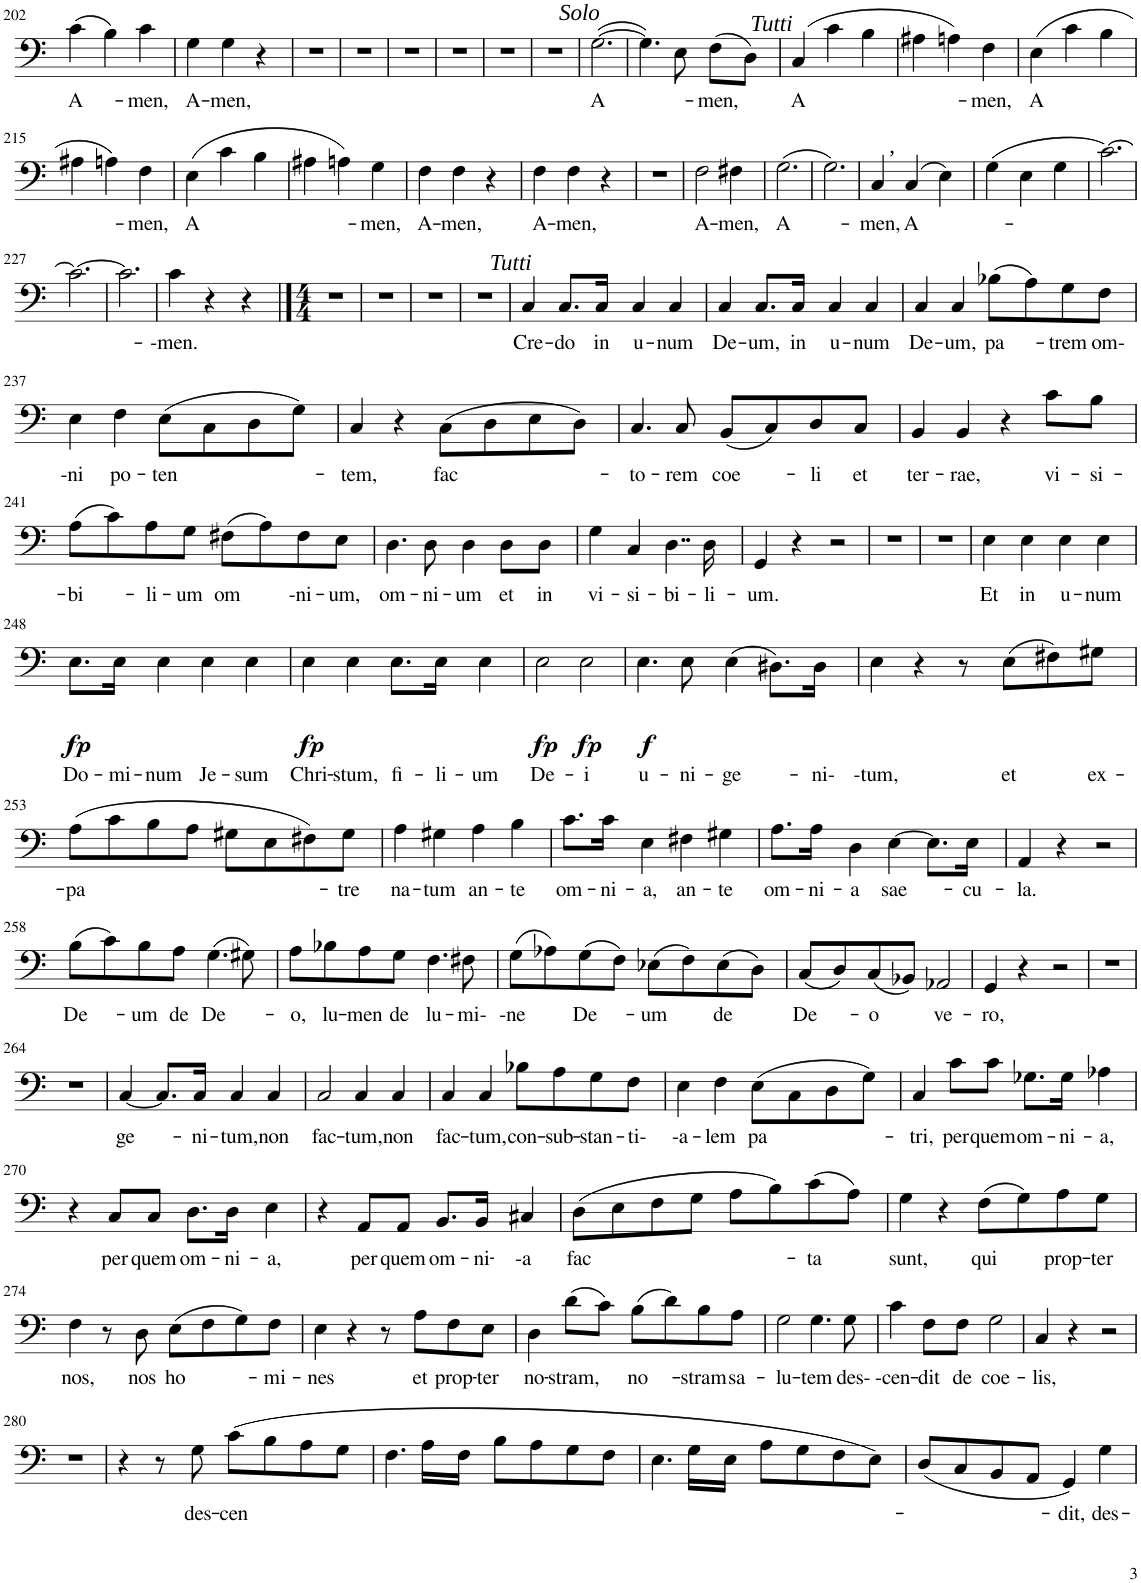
**kern	**text	**dynam
*part1	*part1	*part1
*staff1	*staff1	*staff1
*I"Baß + Pos.	*	*
!!LO:PB:g=z
*clefF4	*	*
*k[]	*	*
*M3/4	*	*
=202	=202	=202
!	!LO:LY:b	!
(4c\	A	.
4B\)	.	.
!	!LO:LY:b	!
4c\	men,	.
=203	=203	=203
!	!LO:LY:b	!
4G\	A-	.
!	!LO:LY:b	!
4G\	men,	.
4r	.	.
=204	=204	=204
2.r	.	.
=205	=205	=205
2.r	.	.
=206	=206	=206
2.r	.	.
=207	=207	=207
2.r	.	.
=208	=208	=208
2.r	.	.
=209	=209	=209
2.r	.	.
=210	=210	=210
!LO:TX:a:i:t=Solo	!	!
!	!LO:LY:b	!
([2.G\	A	.
=211	=211	=211
4.G\])	.	.
8E\	.	.
!	!LO:LY:b	!
(8F\L	men,	.
8D\J)	.	.
=212	=212	=212
!LO:TX:a:i:t=Tutti	!	!
!	!LO:LY:b	!
(4C/	A	.
4c\	.	.
4B\	.	.
=213	=213	=213
4A#X\	.	.
4An\)	.	.
!	!LO:LY:b	!
4F\	men,	.
=214	=214	=214
!	!LO:LY:b	!
(4E\	A	.
4c\	.	.
4B\	.	.
!!LO:LB:g=z
=215	=215	=215
4A#X\	.	.
4An\)	.	.
!	!LO:LY:b	!
4F\	men,	.
=216	=216	=216
!	!LO:LY:b	!
(4E\	A	.
4c\	.	.
4B\	.	.
=217	=217	=217
4A#X\	.	.
4An\)	.	.
!	!LO:LY:b	!
4G\	men,	.
=218	=218	=218
!	!LO:LY:b	!
4F\	A-	.
!	!LO:LY:b	!
4F\	men,	.
4r	.	.
=219	=219	=219
!	!LO:LY:b	!
4F\	A-	.
!	!LO:LY:b	!
4F\	men,	.
4r	.	.
=220	=220	=220
2.r	.	.
=221	=221	=221
!	!LO:LY:b	!
2F\	A-	.
!	!LO:LY:b	!
4F#X\	men,	.
=222	=222	=222
!	!LO:LY:b	!
(2.G\	A	.
=223	=223	=223
2.G\)	.	.
=224	=224	=224
!LO:TX:a:t=,	!	!
!	!LO:LY:b	!
4C/	men,	.
!	!LO:LY:b	!
(4C/	A	.
4E\)	.	.
=225	=225	=225
(4G\	.	.
4E\	.	.
4G\	.	.
=226	=226	=226
[2.c\)	.	.
!!LO:LB:g=z
=227	=227	=227
2.c\_	.	.
=228	=228	=228
2.c\]	.	.
=229	=229	=229
!	!LO:LY:b	!
4c\	-men.	.
4r	.	.
4r	.	.
=230	=230	=230
*M4/4	*	*
1r	.	.
=231	=231	=231
1r	.	.
=232	=232	=232
1r	.	.
=233	=233	=233
1r	.	.
=234	=234	=234
!LO:TX:a:i:t=Tutti	!	!
!	!LO:LY:b	!
4C/	Cre-	.
!	!LO:LY:b	!
8.C/L	do	.
!	!LO:LY:b	!
16C/Jk	in	.
!	!LO:LY:b	!
4C/	u-	.
!	!LO:LY:b	!
4C/	num	.
=235	=235	=235
!	!LO:LY:b	!
4C/	De-	.
!	!LO:LY:b	!
8.C/L	um,	.
!	!LO:LY:b	!
16C/Jk	in	.
!	!LO:LY:b	!
4C/	u-	.
!	!LO:LY:b	!
4C/	num	.
=236	=236	=236
!	!LO:LY:b	!
4C/	De-	.
!	!LO:LY:b	!
4C/	um,	.
!	!LO:LY:b	!
(8B-X\L	pa	.
8A\)	.	.
!	!LO:LY:b	!
8G\	trem	.
!	!LO:LY:b	!
8F\J	om-	.
!!LO:LB:g=z
=237	=237	=237
!	!LO:LY:b	!
4E\	-ni	.
!	!LO:LY:b	!
4F\	po-	.
!	!LO:LY:b	!
(8E\L	ten	.
8C\	.	.
8D\	.	.
8G\J)	.	.
=238	=238	=238
!	!LO:LY:b	!
4C/	tem,	.
4r	.	.
!	!LO:LY:b	!
(8C\L	fac	.
8D\	.	.
8E\	.	.
8D\J)	.	.
=239	=239	=239
!	!LO:LY:b	!
4.C/	to-	.
!	!LO:LY:b	!
8C/	rem	.
!	!LO:LY:b	!
(8BB/L	coe	.
8C/)	.	.
!	!LO:LY:b	!
8D/	li	.
!	!LO:LY:b	!
8C/J	et	.
=240	=240	=240
!	!LO:LY:b	!
4BB/	ter-	.
!	!LO:LY:b	!
4BB/	rae,	.
4r	.	.
!	!LO:LY:b	!
8c\L	vi-	.
!	!LO:LY:b	!
8B\J	si-	.
!!LO:LB:g=z
=241	=241	=241
!	!LO:LY:b	!
(8A\L	bi	.
8c\)	.	.
!	!LO:LY:b	!
8A\	li-	.
!	!LO:LY:b	!
8G\J	um	.
!	!LO:LY:b	!
(8F#X\L	om	.
8A\)	.	.
!	!LO:LY:b	!
8F#\	-ni-	.
!	!LO:LY:b	!
8E\J	um,	.
=242	=242	=242
!	!LO:LY:b	!
4.D\	om-	.
!	!LO:LY:b	!
8D\	ni-	.
!	!LO:LY:b	!
4D\	um	.
!	!LO:LY:b	!
8D\L	et	.
!	!LO:LY:b	!
8D\J	in	.
=243	=243	=243
!	!LO:LY:b	!
4G\	vi-	.
!	!LO:LY:b	!
4C/	si-	.
!	!LO:LY:b	!
4..D\	bi-	.
!	!LO:LY:b	!
16D\	li-	.
=244	=244	=244
!	!LO:LY:b	!
4GG/	um.	.
4r	.	.
2r	.	.
=245	=245	=245
1r	.	.
=246	=246	=246
1r	.	.
=247	=247	=247
!	!LO:LY:b	!
4E\	Et	.
!	!LO:LY:b	!
4E\	in	.
!	!LO:LY:b	!
4E\	u-	.
!	!LO:LY:b	!
4E\	num	.
!!LO:LB:g=z
=248	=248	=248
!	!LO:LY:b	!LO:DY:b
8.E\L	Do-	fp
!	!LO:LY:b	!
16E\Jk	mi-	.
!	!LO:LY:b	!
4E\	num	.
!	!LO:LY:b	!
4E\	Je-	.
!	!LO:LY:b	!
4E\	sum	.
=249	=249	=249
!	!LO:LY:b	!LO:DY:b
4E\	Chri-	fp
!	!LO:LY:b	!
4E\	stum,	.
!	!LO:LY:b	!
8.E\L	fi-	.
!	!LO:LY:b	!
16E\Jk	li-	.
!	!LO:LY:b	!
4E\	um	.
=250	=250	=250
!	!LO:LY:b	!LO:DY:b
2E\	De-	fp
!	!LO:LY:b	!LO:DY:b
2E\	i	fp
=251	=251	=251
!	!LO:LY:b	!LO:DY:b
4.E\	u-	f
!	!LO:LY:b	!
8E\	ni-	.
!	!LO:LY:b	!
(4E\	ge	.
8.D#X\L)	.	.
!	!LO:LY:b	!
16D#\Jk	ni-	.
=252	=252	=252
!	!LO:LY:b	!
4E\	-tum,	.
4r	.	.
8r	.	.
!	!LO:LY:b	!
(8E\L	et	.
8F#X\)	.	.
!	!LO:LY:b	!
8G#X\J	ex-	.
!!LO:LB:g=z
=253	=253	=253
!	!LO:LY:b	!
(8A\L	pa	.
8c\	.	.
8B\	.	.
8A\J	.	.
8G#X\L	.	.
8E\	.	.
8F#X\)	.	.
!	!LO:LY:b	!
8G#\J	tre	.
=254	=254	=254
!	!LO:LY:b	!
4A\	na-	.
!	!LO:LY:b	!
4G#X\	tum	.
!	!LO:LY:b	!
4A\	an-	.
!	!LO:LY:b	!
4B\	te	.
=255	=255	=255
!	!LO:LY:b	!
8.c\L	om-	.
!	!LO:LY:b	!
16c\Jk	ni-	.
!	!LO:LY:b	!
4E\	a,	.
!	!LO:LY:b	!
4F#X\	an-	.
!	!LO:LY:b	!
4G#X\	te	.
=256	=256	=256
!	!LO:LY:b	!
8.A\L	om-	.
!	!LO:LY:b	!
16A\Jk	ni-	.
!	!LO:LY:b	!
4D\	a	.
!	!LO:LY:b	!
[4E\	sae	.
8.E\L]	.	.
!	!LO:LY:b	!
16E\Jk	cu-	.
=257	=257	=257
!	!LO:LY:b	!
4AA/	la.	.
4r	.	.
2r	.	.
!!LO:LB:g=z
=258	=258	=258
!	!LO:LY:b	!
(8B\L	De	.
8c\)	.	.
!	!LO:LY:b	!
8B\	um	.
!	!LO:LY:b	!
8A\J	de	.
!	!LO:LY:b	!
(4.G\	De	.
8G#X\)	.	.
=259	=259	=259
!	!LO:LY:b	!
8A\L	o,	.
!	!LO:LY:b	!
8B-X\	lu-	.
!	!LO:LY:b	!
8A\	men	.
!	!LO:LY:b	!
8G\J	de	.
!	!LO:LY:b	!
4.F\	lu-	.
!	!LO:LY:b	!
8F#X\	mi-	.
=260	=260	=260
!	!LO:LY:b	!
(8G\L	-ne	.
8A-X\)	.	.
!	!LO:LY:b	!
(8G\	De	.
8F\J)	.	.
!	!LO:LY:b	!
(8E-X\L	um	.
8F\)	.	.
!	!LO:LY:b	!
(8E-\	de	.
8D\J)	.	.
=261	=261	=261
!	!LO:LY:b	!
(8C/L	De	.
8D/)	.	.
!	!LO:LY:b	!
(8C/	o	.
8BB-X/J)	.	.
!	!LO:LY:b	!
2AA-X/	ve-	.
=262	=262	=262
!	!LO:LY:b	!
4GG/	ro,	.
4r	.	.
2r	.	.
=263	=263	=263
1r	.	.
!!LO:LB:g=z
=264	=264	=264
1r	.	.
=265	=265	=265
!	!LO:LY:b	!
[4C/	ge	.
8.C/L]	.	.
!	!LO:LY:b	!
16C/Jk	ni-	.
!	!LO:LY:b	!
4C/	tum,	.
!	!LO:LY:b	!
4C/	non	.
=266	=266	=266
!	!LO:LY:b	!
2C/	fac-	.
!	!LO:LY:b	!
4C/	tum,	.
!	!LO:LY:b	!
4C/	non	.
=267	=267	=267
!	!LO:LY:b	!
4C/	fac-	.
!	!LO:LY:b	!
4C/	tum,	.
!	!LO:LY:b	!
8B-X\L	con-	.
!	!LO:LY:b	!
8A\	sub-	.
!	!LO:LY:b	!
8G\	stan-	.
!	!LO:LY:b	!
8F\J	ti-	.
=268	=268	=268
!	!LO:LY:b	!
4E\	-a-	.
!	!LO:LY:b	!
4F\	lem	.
!	!LO:LY:b	!
(8E\L	pa	.
8C\	.	.
8D\	.	.
8G\J)	.	.
=269	=269	=269
!	!LO:LY:b	!
4C/	tri,	.
!	!LO:LY:b	!
8c\L	per	.
!	!LO:LY:b	!
8c\J	quem	.
!	!LO:LY:b	!
8.G-X\L	om-	.
!	!LO:LY:b	!
16G-\Jk	ni-	.
!	!LO:LY:b	!
4A-X\	a,	.
!!LO:LB:g=z
=270	=270	=270
4r	.	.
!	!LO:LY:b	!
8C/L	per	.
!	!LO:LY:b	!
8C/J	quem	.
!	!LO:LY:b	!
8.D\L	om-	.
!	!LO:LY:b	!
16D\Jk	ni-	.
!	!LO:LY:b	!
4E\	a,	.
=271	=271	=271
4r	.	.
!	!LO:LY:b	!
8AA/L	per	.
!	!LO:LY:b	!
8AA/J	quem	.
!	!LO:LY:b	!
8.BB/L	om-	.
!	!LO:LY:b	!
16BB/Jk	ni-	.
!	!LO:LY:b	!
4C#X/	-a	.
=272	=272	=272
!	!LO:LY:b	!
(8D\L	fac	.
8E\	.	.
8F\	.	.
8G\J	.	.
8A\L	.	.
8B\)	.	.
!	!LO:LY:b	!
(8c\	ta	.
8A\J)	.	.
=273	=273	=273
!	!LO:LY:b	!
4G\	sunt,	.
4r	.	.
!	!LO:LY:b	!
(8F\L	qui	.
8G\)	.	.
!	!LO:LY:b	!
8A\	prop-	.
!	!LO:LY:b	!
8G\J	ter	.
!!LO:LB:g=z
=274	=274	=274
!	!LO:LY:b	!
4F\	nos,	.
8r	.	.
!	!LO:LY:b	!
8D\	nos	.
!	!LO:LY:b	!
(8E\L	ho	.
8F\	.	.
8G\)	.	.
!	!LO:LY:b	!
8F\J	mi-	.
=275	=275	=275
!	!LO:LY:b	!
4E\	nes	.
4r	.	.
8r	.	.
!	!LO:LY:b	!
8A\L	et	.
!	!LO:LY:b	!
8F\	prop-	.
!	!LO:LY:b	!
8E\J	ter	.
=276	=276	=276
!	!LO:LY:b	!
4D\	no-	.
!	!LO:LY:b	!
(8d\L	stram,	.
8c\J)	.	.
!	!LO:LY:b	!
(8B\L	no	.
8d\)	.	.
!	!LO:LY:b	!
8B\	stram	.
!	!LO:LY:b	!
8A\J	sa-	.
=277	=277	=277
!	!LO:LY:b	!
2G\	lu-	.
!	!LO:LY:b	!
4.G\	tem	.
!	!LO:LY:b	!
8G\	des-	.
=278	=278	=278
!	!LO:LY:b	!
4c\	-cen-	.
!	!LO:LY:b	!
8F\L	dit	.
!	!LO:LY:b	!
8F\J	de	.
!	!LO:LY:b	!
2G\	coe-	.
=279	=279	=279
!	!LO:LY:b	!
4C/	lis,	.
4r	.	.
2r	.	.
!!LO:LB:g=z
=280	=280	=280
1r	.	.
=281	=281	=281
4r	.	.
8r	.	.
!	!LO:LY:b	!
8G\	des-	.
!	!LO:LY:b	!
(8c\L	cen	.
8B\	.	.
8A\	.	.
8G\J	.	.
=282	=282	=282
4.F\	.	.
16A\LL	.	.
16F\JJ	.	.
8B\L	.	.
8A\	.	.
8G\	.	.
8F\J	.	.
=283	=283	=283
4.E\	.	.
16G\LL	.	.
16E\JJ	.	.
8A\L	.	.
8G\	.	.
8F\	.	.
8E\J)	.	.
=284	=284	=284
(8D/L	.	.
8C/	.	.
8BB/	.	.
8AA/J	.	.
!	!LO:LY:b	!
4GG/)	dit,	.
!	!LO:LY:b	!
4G\	des-	.
=	=	=
*-	*-	*-
